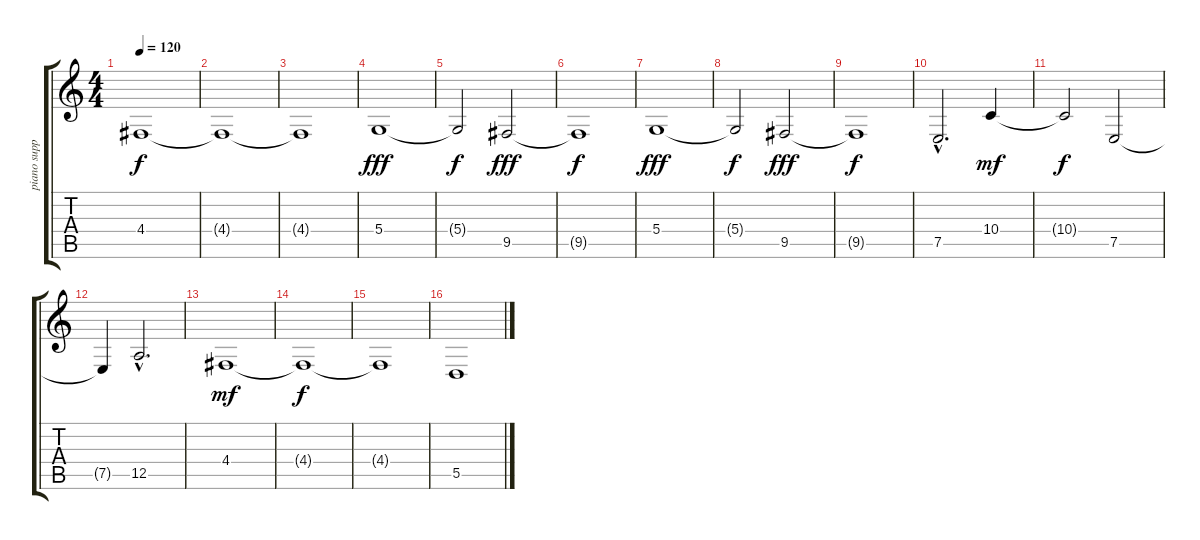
\track ("piano support" "piano supp") {instrument choiraahs}
\staff {score tabs}
\tuning (E4 B3 G3 D3 A2 E2) {hide}
\ts (4 4)
\tempo 120
\clef g2
\ks c
4.4.1{dy f} |
4.4{t}.1 |
4.4{t}.1 |
5.4.1{dy fff} |
5.4{t}.2{dy f} 9.5.2{dy fff} |
9.5{t}.1{dy f} |
5.4.1{dy fff} |
5.4{t}.2{dy f} 9.5.2{dy fff} |
9.5{t}.1{dy f} |
7.5{hac}.2{d} 10.4.4{dy mf} |
10.4{t}.2{dy f} 7.5.2 |
7.5{t}.4 12.5{hac}.2{d} |
4.4.1{dy mf} |
4.4{t}.1{dy f} |
4.4{t}.1 |
5.5.1
